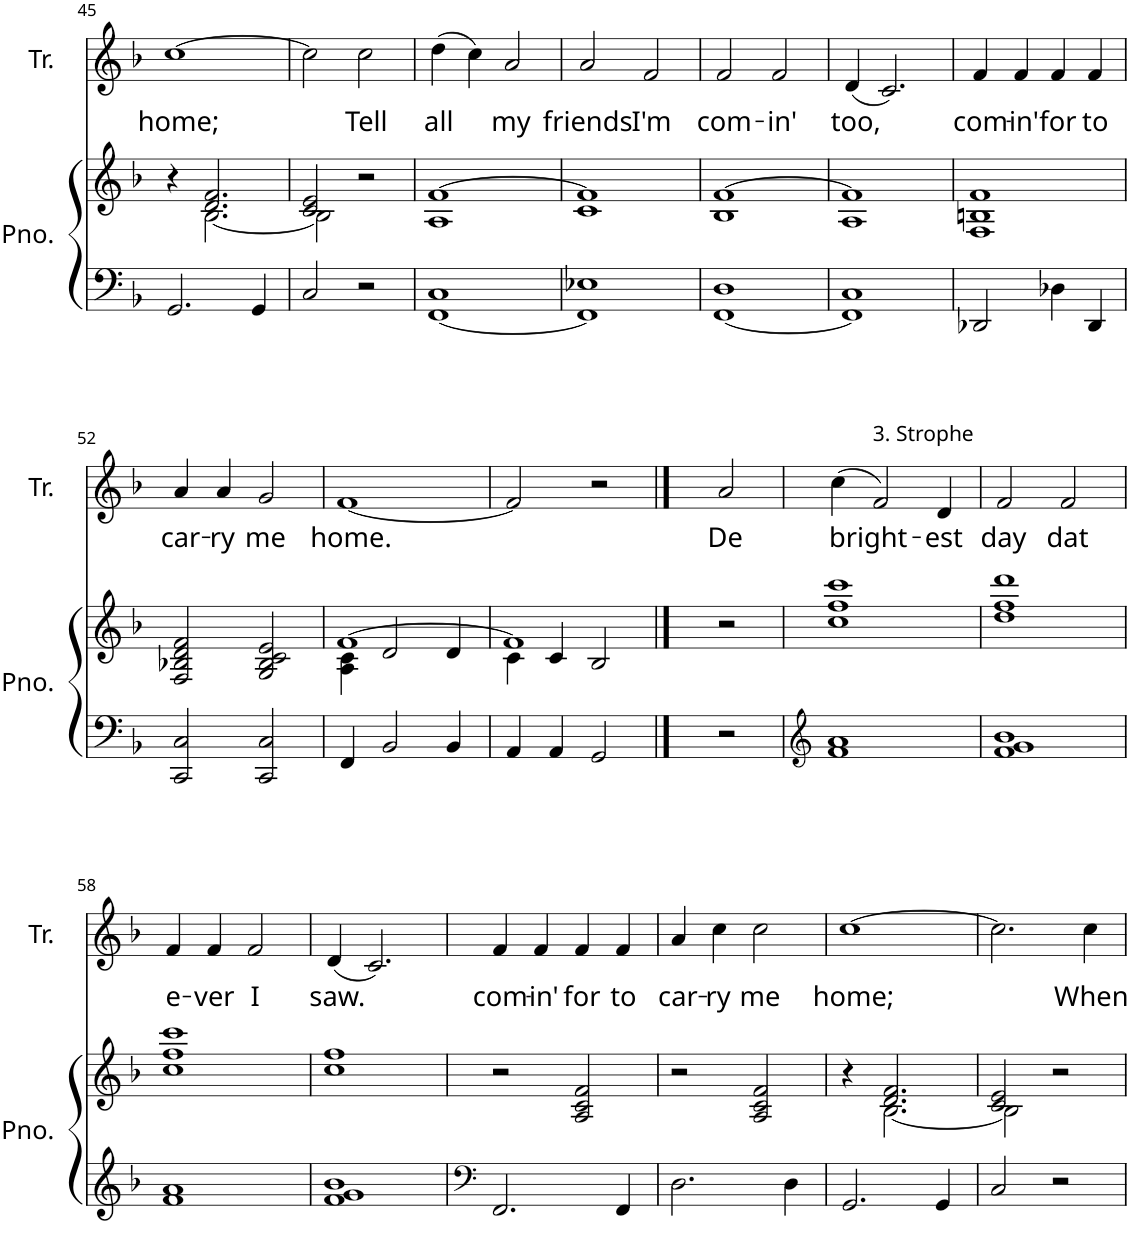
**kern	**kern	**kern	**text
*part2	*part2	*part1	*part1
*staff3	*staff2	*staff1	*staff1
*I"Klavier	*	*I"Gesang	*
!!LO:PB:g=z
*clefF4	*clefG2	*clefG2	*
*k[b-]	*k[b-]	*k[b-]	*
*F:	*F:	*F:	*
*M2/2	*M2/2	*M2/2	*
*met(c|)	*met(c|)	*met(c|)	*
=45	=45	=45	=45
*	*^	*	*
!	!	!	!	!LO:LY:b
2.GG/	4r	4ryy	[1cc	home;
.	2.d/ 2.f/	[2.B-\	.	.
4GG/	.	.	.	.
=46	=46	=46	=46	=46
2C/	2c/ 2e/	2B-\]	2cc\]	.
!	!	!	!	!LO:LY:b
2r	2r	2ryy	2cc\	Tell
=47	=47	=47	=47	=47
*^	*	*	*	*
!	!	!	!	!	!LO:LY:b
1C	[1FF	[1f	1A	(4dd\	all
.	.	.	.	4cc\)	.
!	!	!	!	!	!LO:LY:b
.	.	.	.	2a/	my
=48	=48	=48	=48	=48	=48
!	!	!	!	!	!LO:LY:b
1E-X	1FF]	1f]	1c	2a/	friends
!	!	!	!	!	!LO:LY:b
.	.	.	.	2f/	I'm
=49	=49	=49	=49	=49	=49
!	!	!	!	!	!LO:LY:b
1D	[1FF	[1f	1B-	2f/	com-
!	!	!	!	!	!LO:LY:b
.	.	.	.	2f/	-in'
=50	=50	=50	=50	=50	=50
!	!	!	!	!	!LO:LY:b
1C	1FF]	1f]	1A	(4d/	too,
.	.	.	.	2.c/)	.
*v	*v	*	*	*	*
*	*v	*v	*	*
=51	=51	=51	=51
!	!	!	!LO:LY:b
2DD-X/	1F 1Bn 1f	4f/	com-
!	!	!	!LO:LY:b
.	.	4f/	-in'
!	!	!	!LO:LY:b
4D-X\	.	4f/	for
!	!	!	!LO:LY:b
4DD-/	.	4f/	to
!!LO:LB:g=z
=52	=52	=52	=52
!	!	!	!LO:LY:b
2CC/ 2C/	2F/ 2B-X/ 2d/ 2f/	4a/	car-
!	!	!	!LO:LY:b
.	.	4a/	-ry
!	!	!	!LO:LY:b
2CC/ 2C/	2G/ 2B-/ 2c/ 2e/	2g/	me
=53	=53	=53	=53
*	*^	*	*
!	!	!	!	!LO:LY:b
4FF/	[1f	4A\ 4c\	[1f	home.
2BB-/	.	2d/	.	.
4BB-/	.	4d/	.	.
=54	=54	=54	=54	=54
4AA/	1f]	4c\	2f/]	.
4AA/	.	4c/	.	.
2GG/	.	2B-/	2r	.
*	*v	*v	*	*
==55	==55	==55	==55
2ryy	2ryy	2ryy	.
!	!	!	!LO:LY:b
2r	2r	2a/	De
=56	=56	=56	=56
*clefG2	*	*	*
!	!	!	!LO:LY:b
1f 1a	1cc 1ff 1ccc	(4cc\	bright-
!	!	!LO:TX:a:t=3. Strophe	!
.	.	2f/)	.
!	!	!	!LO:LY:b
.	.	4d/	-est
=57	=57	=57	=57
!	!	!	!LO:LY:b
1f 1g 1b-	1dd 1ff 1ddd	2f/	day
!	!	!	!LO:LY:b
.	.	2f/	dat
!!LO:LB:g=z
=58	=58	=58	=58
!	!	!	!LO:LY:b
1f 1a	1cc 1ff 1ccc	4f/	e-
!	!	!	!LO:LY:b
.	.	4f/	-ver
!	!	!	!LO:LY:b
.	.	2f/	I
=59	=59	=59	=59
!	!	!	!LO:LY:b
1f 1g 1b-	1cc 1ff	(4d/	saw.
.	.	2.c/)	.
=60	=60	=60	=60
*clefF4	*	*	*
!	!	!	!LO:LY:b
2.FF/	2r	4f/	com-
!	!	!	!LO:LY:b
.	.	4f/	-in'
!	!	!	!LO:LY:b
.	2A/ 2c/ 2f/	4f/	for
!	!	!	!LO:LY:b
4FF/	.	4f/	to
=61	=61	=61	=61
!	!	!	!LO:LY:b
2.D\	2r	4a/	car-
!	!	!	!LO:LY:b
.	.	4cc\	-ry
!	!	!	!LO:LY:b
.	2A/ 2c/ 2f/	2cc\	me
4D\	.	.	.
=62	=62	=62	=62
*	*^	*	*
!	!	!	!	!LO:LY:b
2.GG/	4r	4ryy	[1cc	home;
.	2.d/ 2.f/	[2.B-\	.	.
4GG/	.	.	.	.
=63	=63	=63	=63	=63
2C/	2c/ 2e/	2B-\]	2.cc\]	.
2r	2r	2ryy	.	.
!	!	!	!	!LO:LY:b
.	.	.	4cc\	When
*	*v	*v	*	*
=	=	=	=
*-	*-	*-	*-
